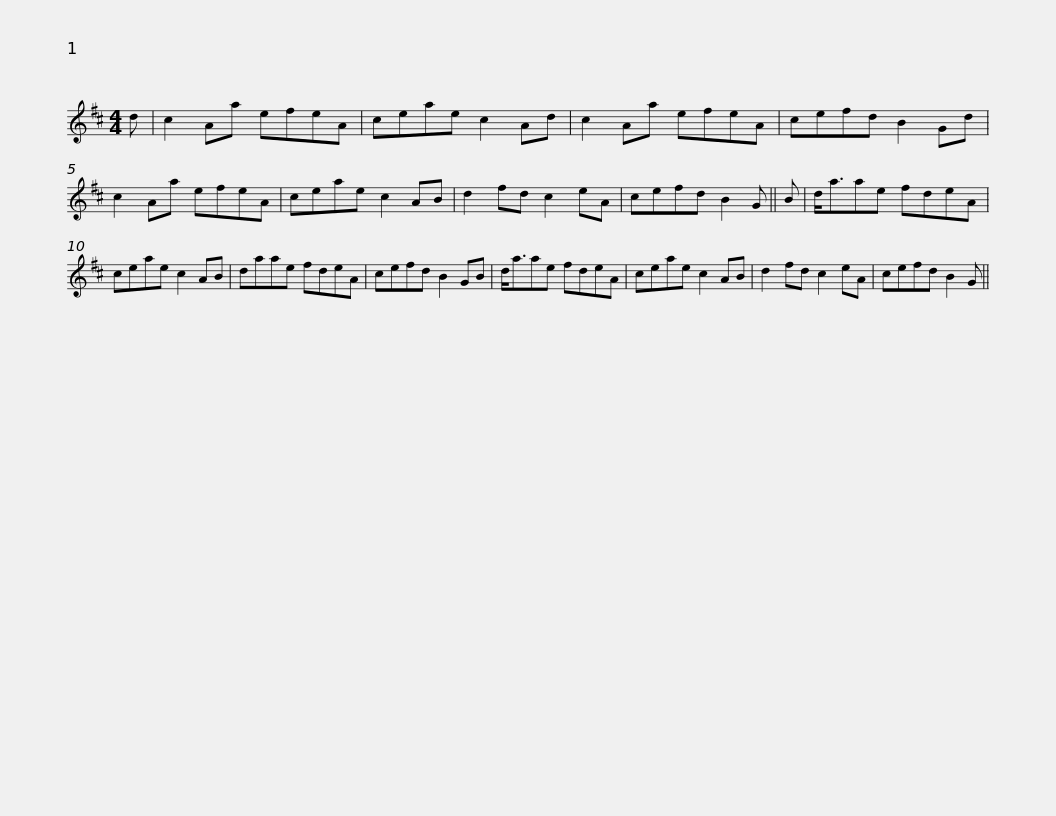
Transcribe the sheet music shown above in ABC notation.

X:1
L:1/8
M:4/4
I:linebreak $
K:D
V:1 treble
V:1
 d | c2 Aa efeA | ceae c2 Ad | c2 Aa efeA | cefd B2 Gd | %5
 c2 Aa efeA | ceae c2 AB |$ d2 fd c2 eA | cefd B2 G || B | %10
 d<aae fdeA | ceae c2 AB | daae fdeA | cefd B2 GB |$ d<aae fdeA | %15
 ceae c2 AB | d2 fd c2 eA | cefd B2 G || %18
